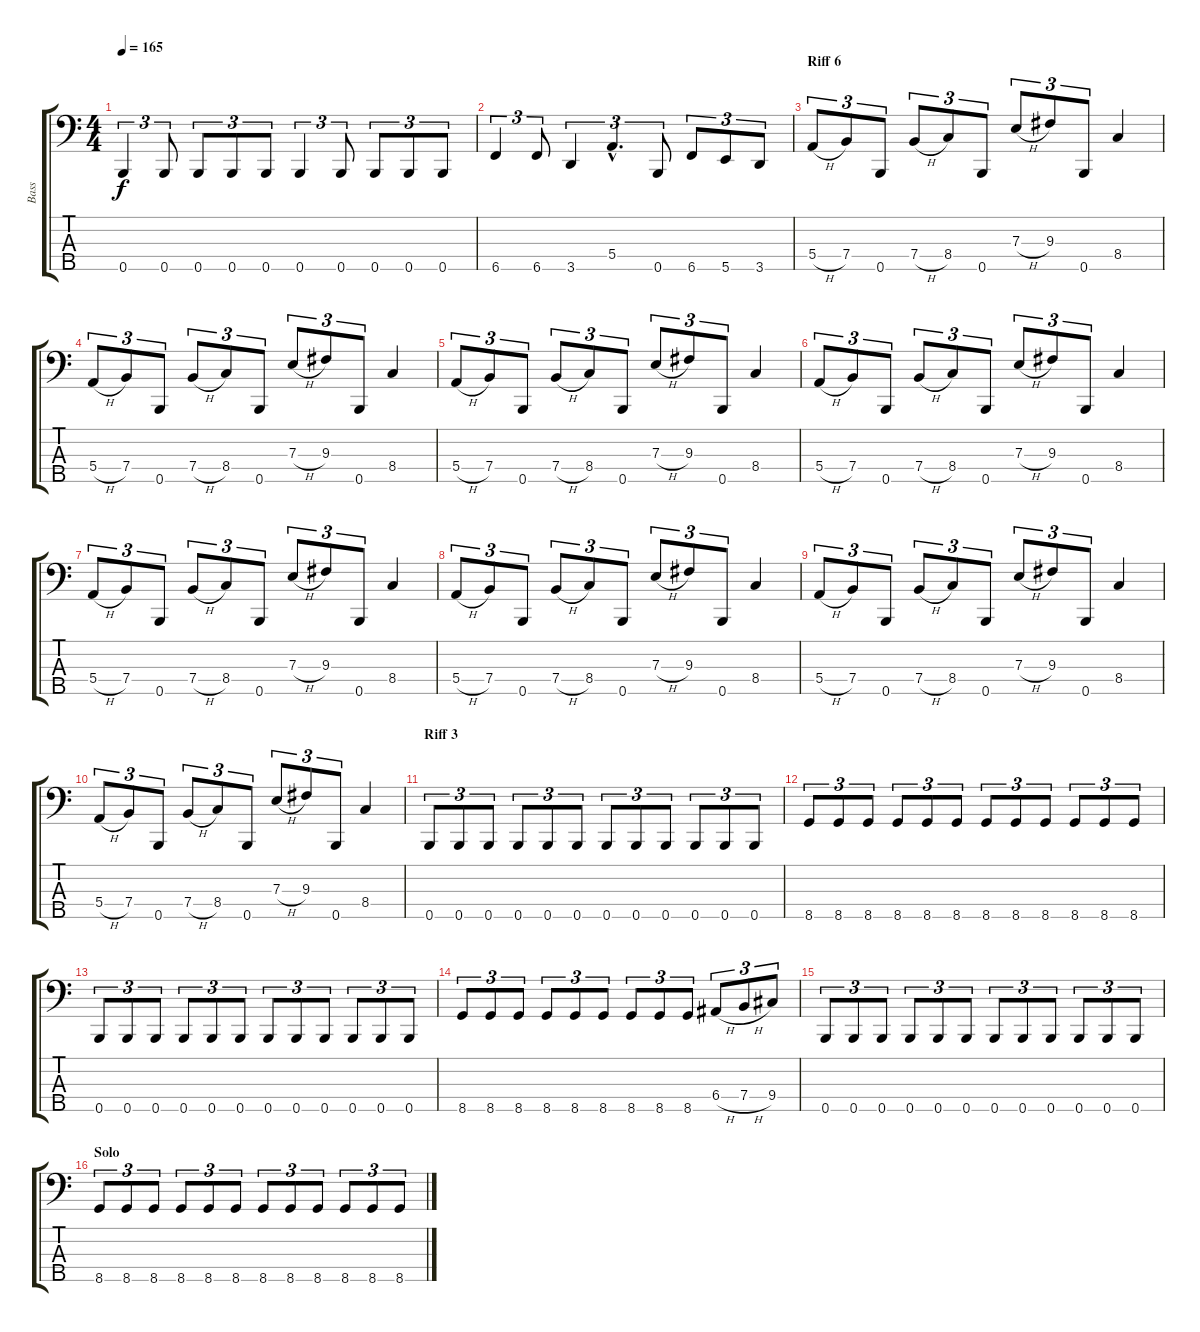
\track ("Bass" "Bass") {instrument electricbasspick}
\staff {score tabs}
\tuning (G2 D2 A1 E1 B0) {hide}
\ts (4 4)
\tempo 165
\clef f4
\ks c
0.5.4{tu (3 2) dy f} 0.5.8{tu (3 2)} 0.5.8{tu (3 2)} 0.5.8{tu (3 2)} 0.5.8{tu (3 2)} 0.5.4{tu (3 2)} 0.5.8{tu (3 2)} 0.5.8{tu (3 2)} 0.5.8{tu (3 2)} 0.5.8{tu (3 2)} |
6.5.4{tu (3 2)} 6.5.8{tu (3 2)} 3.5.4{tu (3 2)} 5.4{hac}.4{d tu (3 2)} 0.5.8{tu (3 2)} 6.5.8{tu (3 2)} 5.5.8{tu (3 2)} 3.5.8{tu (3 2)} |
\section ("" "Riff 6")
5.4{h}.8{tu (3 2)} 7.4.8{tu (3 2)} 0.5.8{tu (3 2)} 7.4{h}.8{tu (3 2)} 8.4.8{tu (3 2)} 0.5.8{tu (3 2)} 7.3{h}.8{tu (3 2)} 9.3.8{tu (3 2)} 0.5.8{tu (3 2)} 8.4.4 |
5.4{h}.8{tu (3 2)} 7.4.8{tu (3 2)} 0.5.8{tu (3 2)} 7.4{h}.8{tu (3 2)} 8.4.8{tu (3 2)} 0.5.8{tu (3 2)} 7.3{h}.8{tu (3 2)} 9.3.8{tu (3 2)} 0.5.8{tu (3 2)} 8.4.4 |
5.4{h}.8{tu (3 2)} 7.4.8{tu (3 2)} 0.5.8{tu (3 2)} 7.4{h}.8{tu (3 2)} 8.4.8{tu (3 2)} 0.5.8{tu (3 2)} 7.3{h}.8{tu (3 2)} 9.3.8{tu (3 2)} 0.5.8{tu (3 2)} 8.4.4 |
5.4{h}.8{tu (3 2)} 7.4.8{tu (3 2)} 0.5.8{tu (3 2)} 7.4{h}.8{tu (3 2)} 8.4.8{tu (3 2)} 0.5.8{tu (3 2)} 7.3{h}.8{tu (3 2)} 9.3.8{tu (3 2)} 0.5.8{tu (3 2)} 8.4.4 |
5.4{h}.8{tu (3 2)} 7.4.8{tu (3 2)} 0.5.8{tu (3 2)} 7.4{h}.8{tu (3 2)} 8.4.8{tu (3 2)} 0.5.8{tu (3 2)} 7.3{h}.8{tu (3 2)} 9.3.8{tu (3 2)} 0.5.8{tu (3 2)} 8.4.4 |
5.4{h}.8{tu (3 2)} 7.4.8{tu (3 2)} 0.5.8{tu (3 2)} 7.4{h}.8{tu (3 2)} 8.4.8{tu (3 2)} 0.5.8{tu (3 2)} 7.3{h}.8{tu (3 2)} 9.3.8{tu (3 2)} 0.5.8{tu (3 2)} 8.4.4 |
5.4{h}.8{tu (3 2)} 7.4.8{tu (3 2)} 0.5.8{tu (3 2)} 7.4{h}.8{tu (3 2)} 8.4.8{tu (3 2)} 0.5.8{tu (3 2)} 7.3{h}.8{tu (3 2)} 9.3.8{tu (3 2)} 0.5.8{tu (3 2)} 8.4.4 |
5.4{h}.8{tu (3 2)} 7.4.8{tu (3 2)} 0.5.8{tu (3 2)} 7.4{h}.8{tu (3 2)} 8.4.8{tu (3 2)} 0.5.8{tu (3 2)} 7.3{h}.8{tu (3 2)} 9.3.8{tu (3 2)} 0.5.8{tu (3 2)} 8.4.4 |
\section ("" "Riff 3")
0.5.8{tu (3 2)} 0.5.8{tu (3 2)} 0.5.8{tu (3 2)} 0.5.8{tu (3 2)} 0.5.8{tu (3 2)} 0.5.8{tu (3 2)} 0.5.8{tu (3 2)} 0.5.8{tu (3 2)} 0.5.8{tu (3 2)} 0.5.8{tu (3 2)} 0.5.8{tu (3 2)} 0.5.8{tu (3 2)} |
8.5.8{tu (3 2)} 8.5.8{tu (3 2)} 8.5.8{tu (3 2)} 8.5.8{tu (3 2)} 8.5.8{tu (3 2)} 8.5.8{tu (3 2)} 8.5.8{tu (3 2)} 8.5.8{tu (3 2)} 8.5.8{tu (3 2)} 8.5.8{tu (3 2)} 8.5.8{tu (3 2)} 8.5.8{tu (3 2)} |
0.5.8{tu (3 2)} 0.5.8{tu (3 2)} 0.5.8{tu (3 2)} 0.5.8{tu (3 2)} 0.5.8{tu (3 2)} 0.5.8{tu (3 2)} 0.5.8{tu (3 2)} 0.5.8{tu (3 2)} 0.5.8{tu (3 2)} 0.5.8{tu (3 2)} 0.5.8{tu (3 2)} 0.5.8{tu (3 2)} |
8.5.8{tu (3 2)} 8.5.8{tu (3 2)} 8.5.8{tu (3 2)} 8.5.8{tu (3 2)} 8.5.8{tu (3 2)} 8.5.8{tu (3 2)} 8.5.8{tu (3 2)} 8.5.8{tu (3 2)} 8.5.8{tu (3 2)} 6.4{h}.8{tu (3 2)} 7.4{h}.8{tu (3 2)} 9.4.8{tu (3 2)} |
0.5.8{tu (3 2)} 0.5.8{tu (3 2)} 0.5.8{tu (3 2)} 0.5.8{tu (3 2)} 0.5.8{tu (3 2)} 0.5.8{tu (3 2)} 0.5.8{tu (3 2)} 0.5.8{tu (3 2)} 0.5.8{tu (3 2)} 0.5.8{tu (3 2)} 0.5.8{tu (3 2)} 0.5.8{tu (3 2)} |
\section ("" "Solo")
8.5.8{tu (3 2)} 8.5.8{tu (3 2)} 8.5.8{tu (3 2)} 8.5.8{tu (3 2)} 8.5.8{tu (3 2)} 8.5.8{tu (3 2)} 8.5.8{tu (3 2)} 8.5.8{tu (3 2)} 8.5.8{tu (3 2)} 8.5.8{tu (3 2)} 8.5.8{tu (3 2)} 8.5.8{tu (3 2)}
